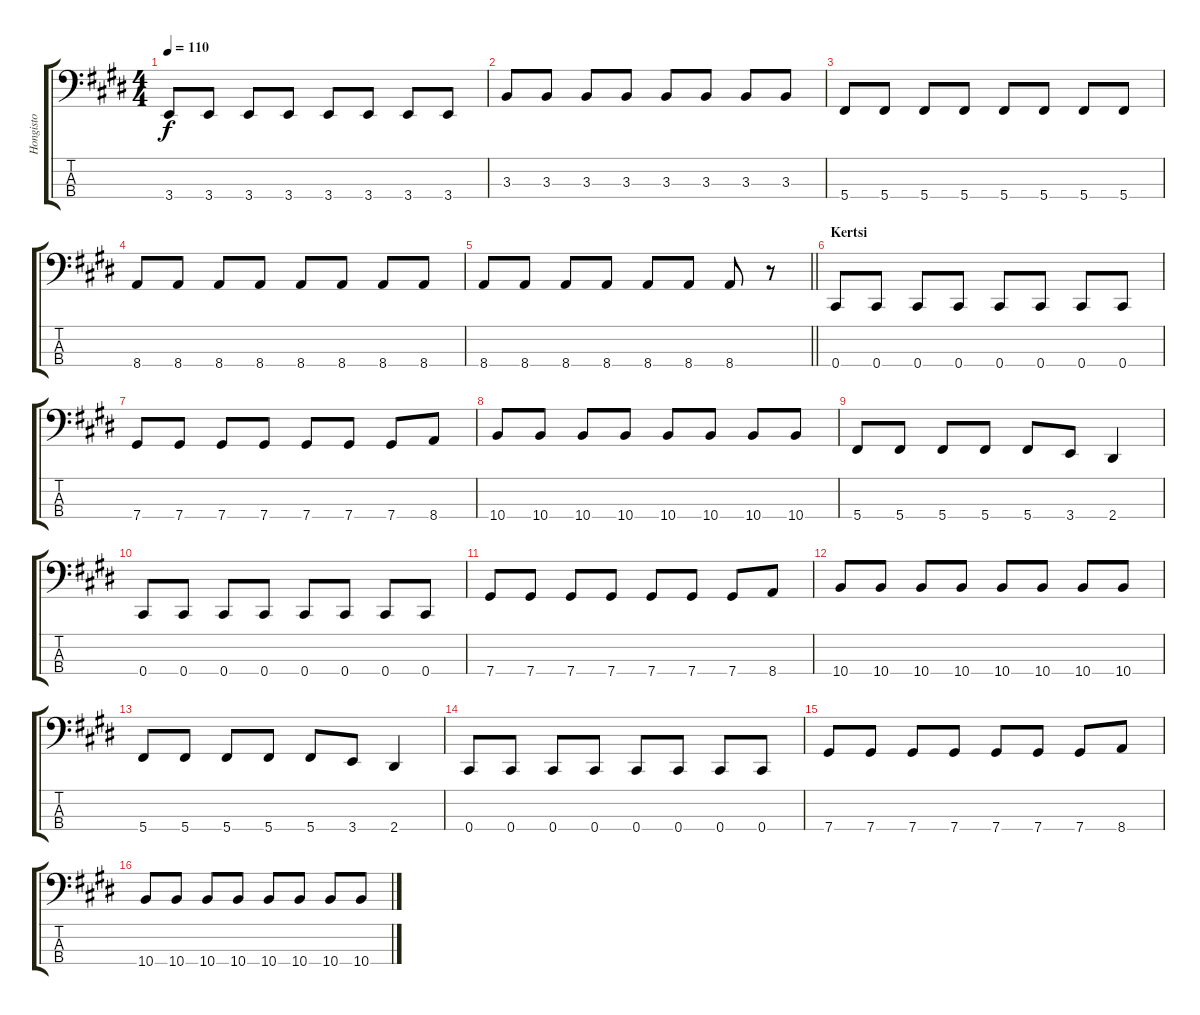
\track ("Hongisto" "Hongisto") {instrument electricbasspick}
\staff {score tabs}
\tuning (Gb2 Db2 Ab1 Db1) {hide}
\ts (4 4)
\tempo 110
\clef f4
\ks c#minor
3.4.8{dy f} 3.4.8 3.4.8 3.4.8 3.4.8 3.4.8 3.4.8 3.4.8 |
3.3.8 3.3.8 3.3.8 3.3.8 3.3.8 3.3.8 3.3.8 3.3.8 |
5.4.8 5.4.8 5.4.8 5.4.8 5.4.8 5.4.8 5.4.8 5.4.8 |
8.4.8 8.4.8 8.4.8 8.4.8 8.4.8 8.4.8 8.4.8 8.4.8 |
\barLineRight lightlight
8.4.8 8.4.8 8.4.8 8.4.8 8.4.8 8.4.8 8.4.8 r.8 |
\section ("" "Kertsi")
0.4.8 0.4.8 0.4.8 0.4.8 0.4.8 0.4.8 0.4.8 0.4.8 |
7.4.8 7.4.8 7.4.8 7.4.8 7.4.8 7.4.8 7.4.8 8.4.8 |
10.4.8 10.4.8 10.4.8 10.4.8 10.4.8 10.4.8 10.4.8 10.4.8 |
5.4.8 5.4.8 5.4.8 5.4.8 5.4.8 3.4.8 2.4.4 |
0.4.8 0.4.8 0.4.8 0.4.8 0.4.8 0.4.8 0.4.8 0.4.8 |
7.4.8 7.4.8 7.4.8 7.4.8 7.4.8 7.4.8 7.4.8 8.4.8 |
10.4.8 10.4.8 10.4.8 10.4.8 10.4.8 10.4.8 10.4.8 10.4.8 |
5.4.8 5.4.8 5.4.8 5.4.8 5.4.8 3.4.8 2.4.4 |
0.4.8 0.4.8 0.4.8 0.4.8 0.4.8 0.4.8 0.4.8 0.4.8 |
7.4.8 7.4.8 7.4.8 7.4.8 7.4.8 7.4.8 7.4.8 8.4.8 |
10.4.8 10.4.8 10.4.8 10.4.8 10.4.8 10.4.8 10.4.8 10.4.8
